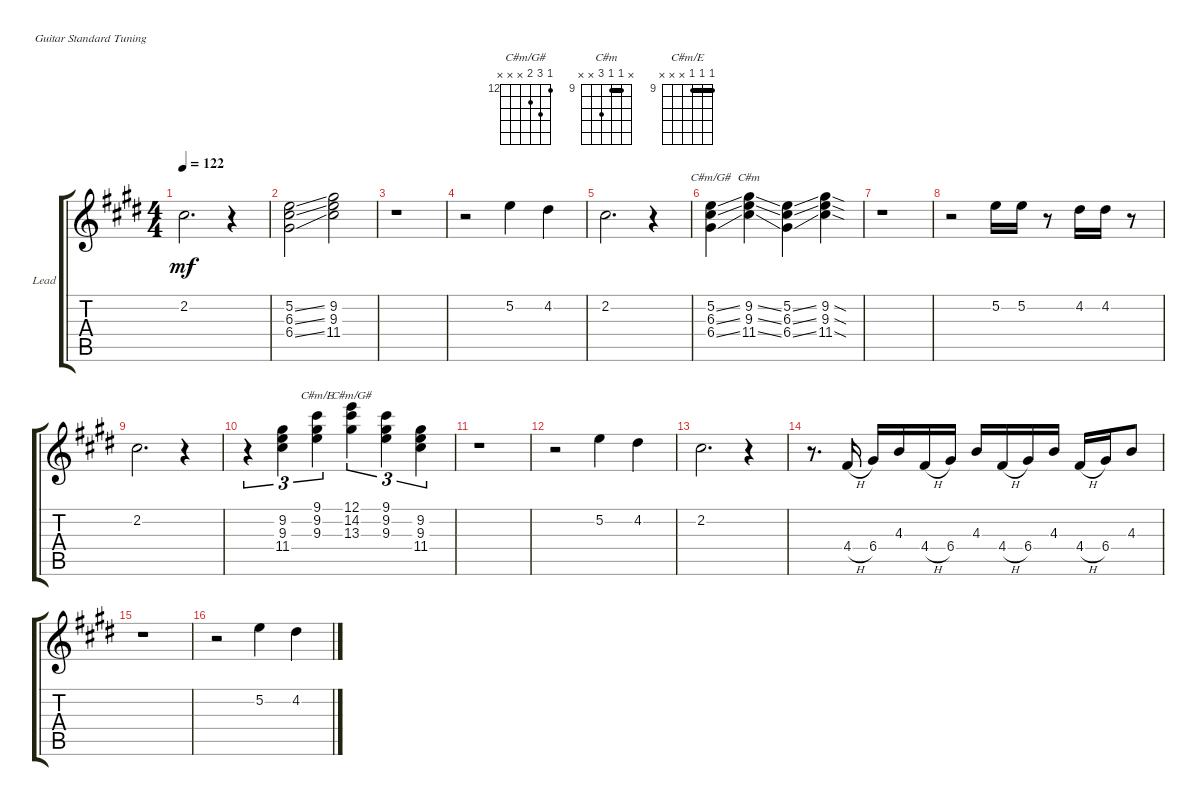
\defaultSystemsLayout 4
\bracketExtendMode groupsimilarinstruments
\firstSystemTrackNameOrientation horizontal
\otherSystemsTrackNameOrientation horizontal
\track ("Lead Guitar (Frank Zappa)" "Lead") {instrument overdrivenguitar}
\staff {score tabs}
\tuning (E4 B3 G3 D3 A2 E2)
\chord ("C#m/G#" x 5 6 6 x x) {firstfret 5}
\chord ("C#m" x 9 9 11 x x) {firstfret 9 barre 9}
\chord ("C#m/E" 9 9 9 x x x) {firstfret 9 barre (9 9)}
\chord ("C#m/G#" 12 14 13 x x x) {firstfret 12}
\ts (4 4)
\tempo 122
\clef g2
\ks e
2.2.2{d dy mf} r.4 |
(5.2{ss} 6.3{ss} 6.4{ss}).2 (9.2 9.3 11.4).2 |
r.1 |
r.2 5.2.4 4.2.4 |
\scale
0.397666 2.2.2{d} r.4 |
\scale
0.41613 (5.2{ss} 6.3{ss} 6.4{ss}).4{ch "C#m/G#"} (9.2{ss} 9.3{ss} 11.4{ss}).4{ch "C#m"} (5.2{ss} 6.3{ss} 6.4{ss}).4 (9.2{sod} 9.3{sod} 11.4{sod}).4 |
\scale
0.186186 r.1 |
\scale
0.3915 r.2 5.2.16 5.2.16 r.8 4.2.16 4.2.16 r.8 |
\scale
0.182693 2.2.2{d} r.4 |
\scale
0.425522 r.4{tu (3 2)} (11.4 9.3 9.2).4{tu (3 2)} (9.1 9.3 9.2).4{tu (3 2) ch "C#m/E"} (12.1 14.2 13.3).4{tu (3 2) ch "C#m/G#"} (9.3 9.2 9.1).4{tu (3 2)} (9.2 9.3 11.4).4{tu (3 2)} |
r.1 |
r.2 5.2.4 4.2.4 |
2.2.2{d} r.4 |
r.8{d} 4.4{h}.16 6.4.16 4.3.16 4.4{h}.16 6.4.16 4.3.16 4.4{h}.16 6.4.16 4.3.16 4.4{h}.16 6.4.16 4.3.8 |
r.1 |
r.2 5.2.4 4.2.4
